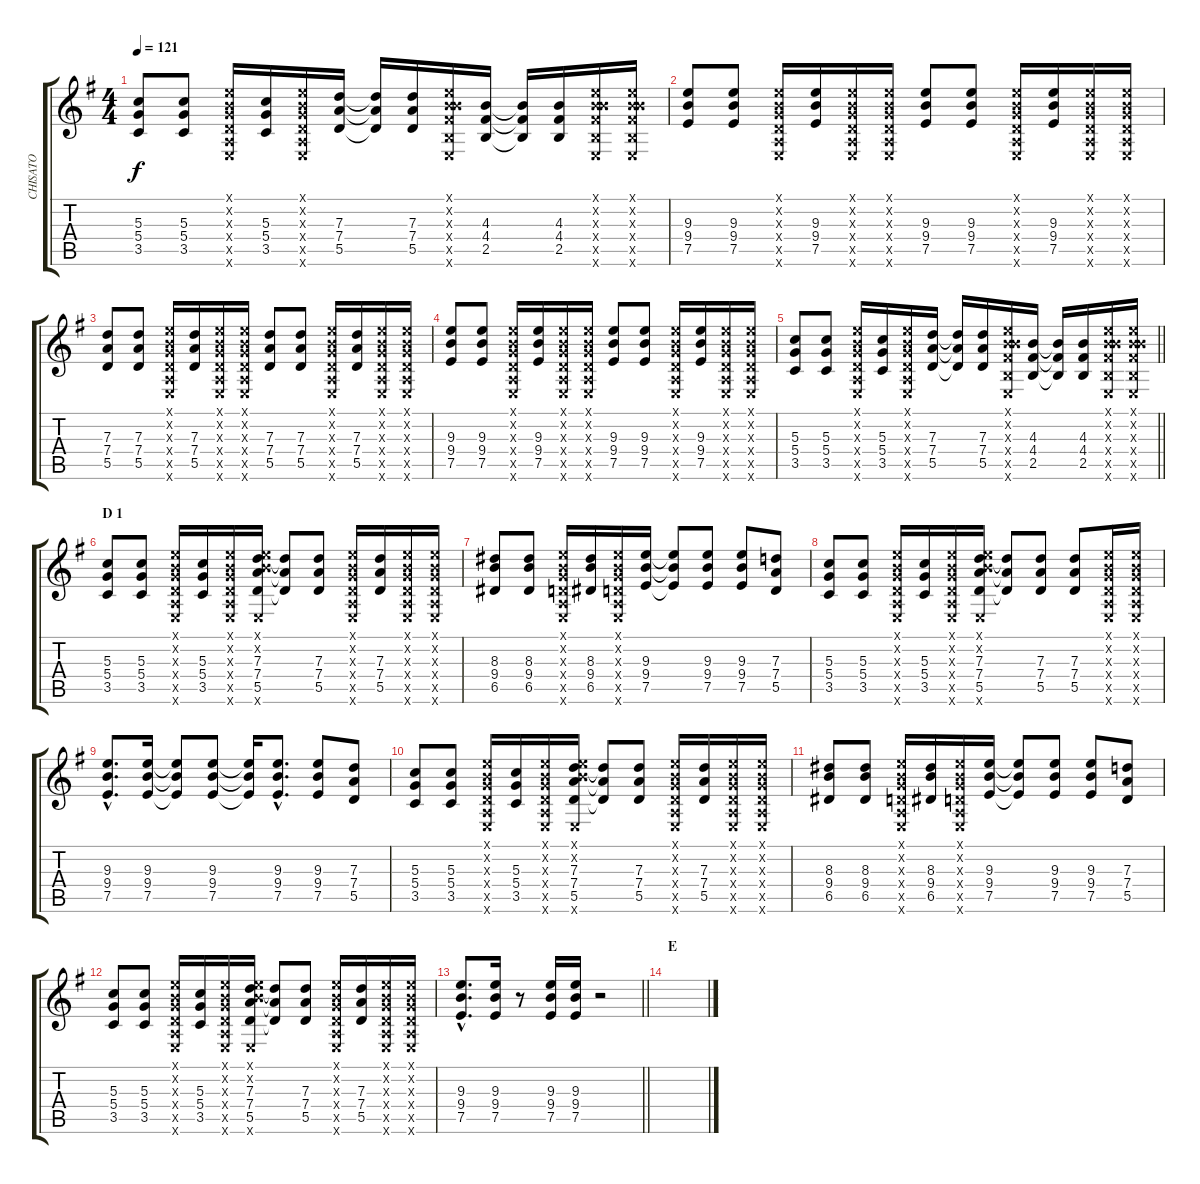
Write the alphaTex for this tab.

\track ("CHISATO" "CHISATO") {instrument distortionguitar}
\staff {score tabs}
\tuning (E4 B3 G3 D3 A2 E2) {hide}
\ts (4 4)
\tempo 121
\clef g2
\ks g
(5.3 5.4 3.5).8{dy f} (5.3 5.4 3.5).8 (0.1{x} 0.2{x} 0.3{x} 0.4{x} 0.5{x} 0.6{x}).16 (5.3 5.4 3.5).16 (0.1{x} 0.2{x} 0.3{x} 0.4{x} 0.5{x} 0.6{x}).16 (7.3 7.4 5.5).16 (7.3{t} 7.4{t} 5.5{t}).16 (7.3 7.4 5.5).16 (0.1{x} 0.2{x} 4.3{x} 4.4{x} 2.5{x} 0.6{x}).16 (4.3 4.4 2.5).16 (4.3{t} 4.4{t} 2.5{t}).16 (4.3 4.4 2.5).16 (0.1{x} 0.2{x} 4.3{x} 4.4{x} 2.5{x} 0.6{x}).16 (0.1{x} 0.2{x} 4.3{x} 4.4{x} 2.5{x} 0.6{x}).16 |
(9.3 9.4 7.5).8 (9.3 9.4 7.5).8 (0.1{x} 0.2{x} 0.3{x} 0.4{x} 0.5{x} 0.6{x}).16 (9.3 9.4 7.5).16 (0.1{x} 0.2{x} 0.3{x} 0.4{x} 0.5{x} 0.6{x}).16 (0.1{x} 0.2{x} 0.3{x} 0.4{x} 0.5{x} 0.6{x}).16 (9.3 9.4 7.5).8 (9.3 9.4 7.5).8 (0.1{x} 0.2{x} 0.3{x} 0.4{x} 0.5{x} 0.6{x}).16 (9.3 9.4 7.5).16 (0.1{x} 0.2{x} 0.3{x} 0.4{x} 0.5{x} 0.6{x}).16 (0.1{x} 0.2{x} 0.3{x} 0.4{x} 0.5{x} 0.6{x}).16 |
(7.3 7.4 5.5).8 (7.3 7.4 5.5).8 (0.1{x} 0.2{x} 0.3{x} 0.4{x} 0.5{x} 0.6{x}).16 (7.3 7.4 5.5).16 (0.1{x} 0.2{x} 0.3{x} 0.4{x} 0.5{x} 0.6{x}).16 (0.1{x} 0.2{x} 0.3{x} 0.4{x} 0.5{x} 0.6{x}).16 (7.3 7.4 5.5).8 (7.3 7.4 5.5).8 (0.1{x} 0.2{x} 0.3{x} 0.4{x} 0.5{x} 0.6{x}).16 (7.3 7.4 5.5).16 (0.1{x} 0.2{x} 0.3{x} 0.4{x} 0.5{x} 0.6{x}).16 (0.1{x} 0.2{x} 0.3{x} 0.4{x} 0.5{x} 0.6{x}).16 |
(9.3 9.4 7.5).8 (9.3 9.4 7.5).8 (0.1{x} 0.2{x} 0.3{x} 0.4{x} 0.5{x} 0.6{x}).16 (9.3 9.4 7.5).16 (0.1{x} 0.2{x} 0.3{x} 0.4{x} 0.5{x} 0.6{x}).16 (0.1{x} 0.2{x} 0.3{x} 0.4{x} 0.5{x} 0.6{x}).16 (9.3 9.4 7.5).8 (9.3 9.4 7.5).8 (0.1{x} 0.2{x} 0.3{x} 0.4{x} 0.5{x} 0.6{x}).16 (9.3 9.4 7.5).16 (0.1{x} 0.2{x} 0.3{x} 0.4{x} 0.5{x} 0.6{x}).16 (0.1{x} 0.2{x} 0.3{x} 0.4{x} 0.5{x} 0.6{x}).16 |
\barLineRight lightlight
(5.3 5.4 3.5).8 (5.3 5.4 3.5).8 (0.1{x} 0.2{x} 0.3{x} 0.4{x} 0.5{x} 0.6{x}).16 (5.3 5.4 3.5).16 (0.1{x} 0.2{x} 0.3{x} 0.4{x} 0.5{x} 0.6{x}).16 (7.3 7.4 5.5).16 (7.3{t} 7.4{t} 5.5{t}).16 (7.3 7.4 5.5).16 (0.1{x} 0.2{x} 4.3{x} 4.4{x} 2.5{x} 0.6{x}).16 (4.3 4.4 2.5).16 (4.3{t} 4.4{t} 2.5{t}).16 (4.3 4.4 2.5).16 (0.1{x} 0.2{x} 4.3{x} 4.4{x} 2.5{x} 0.6{x}).16 (0.1{x} 0.2{x} 4.3{x} 4.4{x} 2.5{x} 0.6{x}).16 |
\section ("" "D 1")
(5.3 5.4 3.5).8 (5.3 5.4 3.5).8 (0.1{x} 0.2{x} 0.3{x} 0.4{x} 0.5{x} 0.6{x}).16 (5.3 5.4 3.5).16 (0.1{x} 0.2{x} 0.3{x} 0.4{x} 0.5{x} 0.6{x}).16 (0.1{x} 0.2{x} 7.3 7.4 5.5 0.6{x}).16 (7.3{t} 7.4{t} 5.5{t}).8 (7.3 7.4 5.5).8 (0.1{x} 0.2{x} 0.3{x} 0.4{x} 0.5{x} 0.6{x}).16 (7.3 7.4 5.5).16 (0.1{x} 0.2{x} 0.3{x} 0.4{x} 0.5{x} 0.6{x}).16 (0.1{x} 0.2{x} 0.3{x} 0.4{x} 0.5{x} 0.6{x}).16 |
(8.3 9.4 6.5).8 (8.3 9.4 6.5).8 (0.1{x} 0.2{x} 0.3{x} 0.4{x} 0.5{x} 0.6{x}).16 (8.3 9.4 6.5).16 (0.1{x} 0.2{x} 0.3{x} 0.4{x} 0.5{x} 0.6{x}).16 (9.3 9.4 7.5).16 (9.3{t} 9.4{t} 7.5{t}).8 (9.3 9.4 7.5).8 (9.3 9.4 7.5).8 (7.3 7.4 5.5).8 |
(5.3 5.4 3.5).8 (5.3 5.4 3.5).8 (0.1{x} 0.2{x} 0.3{x} 0.4{x} 0.5{x} 0.6{x}).16 (5.3 5.4 3.5).16 (0.1{x} 0.2{x} 0.3{x} 0.4{x} 0.5{x} 0.6{x}).16 (0.1{x} 0.2{x} 7.3 7.4 5.5 0.6{x}).16 (7.3{t} 7.4{t} 5.5{t}).8 (7.3 7.4 5.5).8 (7.3 7.4 5.5).8 (0.1{x} 0.2{x} 0.3{x} 0.4{x} 0.5{x} 0.6{x}).16 (0.1{x} 0.2{x} 0.3{x} 0.4{x} 0.5{x} 0.6{x}).16 |
(9.3{hac} 9.4{hac} 7.5{hac}).8{d} (9.3 9.4 7.5).16 (9.3{t} 9.4{t} 7.5{t}).8 (9.3 9.4 7.5).8 (9.3{t} 9.4{t} 7.5{t}).16 (9.3{hac} 9.4{hac} 7.5{hac}).8{d} (9.3 9.4 7.5).8 (7.3 7.4 5.5).8 |
(5.3 5.4 3.5).8 (5.3 5.4 3.5).8 (0.1{x} 0.2{x} 0.3{x} 0.4{x} 0.5{x} 0.6{x}).16 (5.3 5.4 3.5).16 (0.1{x} 0.2{x} 0.3{x} 0.4{x} 0.5{x} 0.6{x}).16 (0.1{x} 0.2{x} 7.3 7.4 5.5 0.6{x}).16 (7.3{t} 7.4{t} 5.5{t}).8 (7.3 7.4 5.5).8 (0.1{x} 0.2{x} 0.3{x} 0.4{x} 0.5{x} 0.6{x}).16 (7.3 7.4 5.5).16 (0.1{x} 0.2{x} 0.3{x} 0.4{x} 0.5{x} 0.6{x}).16 (0.1{x} 0.2{x} 0.3{x} 0.4{x} 0.5{x} 0.6{x}).16 |
(8.3 9.4 6.5).8 (8.3 9.4 6.5).8 (0.1{x} 0.2{x} 0.3{x} 0.4{x} 0.5{x} 0.6{x}).16 (8.3 9.4 6.5).16 (0.1{x} 0.2{x} 0.3{x} 0.4{x} 0.5{x} 0.6{x}).16 (9.3 9.4 7.5).16 (9.3{t} 9.4{t} 7.5{t}).8 (9.3 9.4 7.5).8 (9.3 9.4 7.5).8 (7.3 7.4 5.5).8 |
(5.3 5.4 3.5).8 (5.3 5.4 3.5).8 (0.1{x} 0.2{x} 0.3{x} 0.4{x} 0.5{x} 0.6{x}).16 (5.3 5.4 3.5).16 (0.1{x} 0.2{x} 0.3{x} 0.4{x} 0.5{x} 0.6{x}).16 (0.1{x} 0.2{x} 7.3 7.4 5.5 0.6{x}).16 (7.3{t} 7.4{t} 5.5{t}).8 (7.3 7.4 5.5).8 (0.1{x} 0.2{x} 0.3{x} 0.4{x} 0.5{x} 0.6{x}).16 (7.3 7.4 5.5).16 (0.1{x} 0.2{x} 0.3{x} 0.4{x} 0.5{x} 0.6{x}).16 (0.1{x} 0.2{x} 0.3{x} 0.4{x} 0.5{x} 0.6{x}).16 |
\barLineRight lightlight
(9.3{hac} 9.4{hac} 7.5{hac}).8{d} (9.3 9.4 7.5).16 r.8 (9.3 9.4 7.5).16 (9.3 9.4 7.5).16 r.2 |
\section ("" "E")
